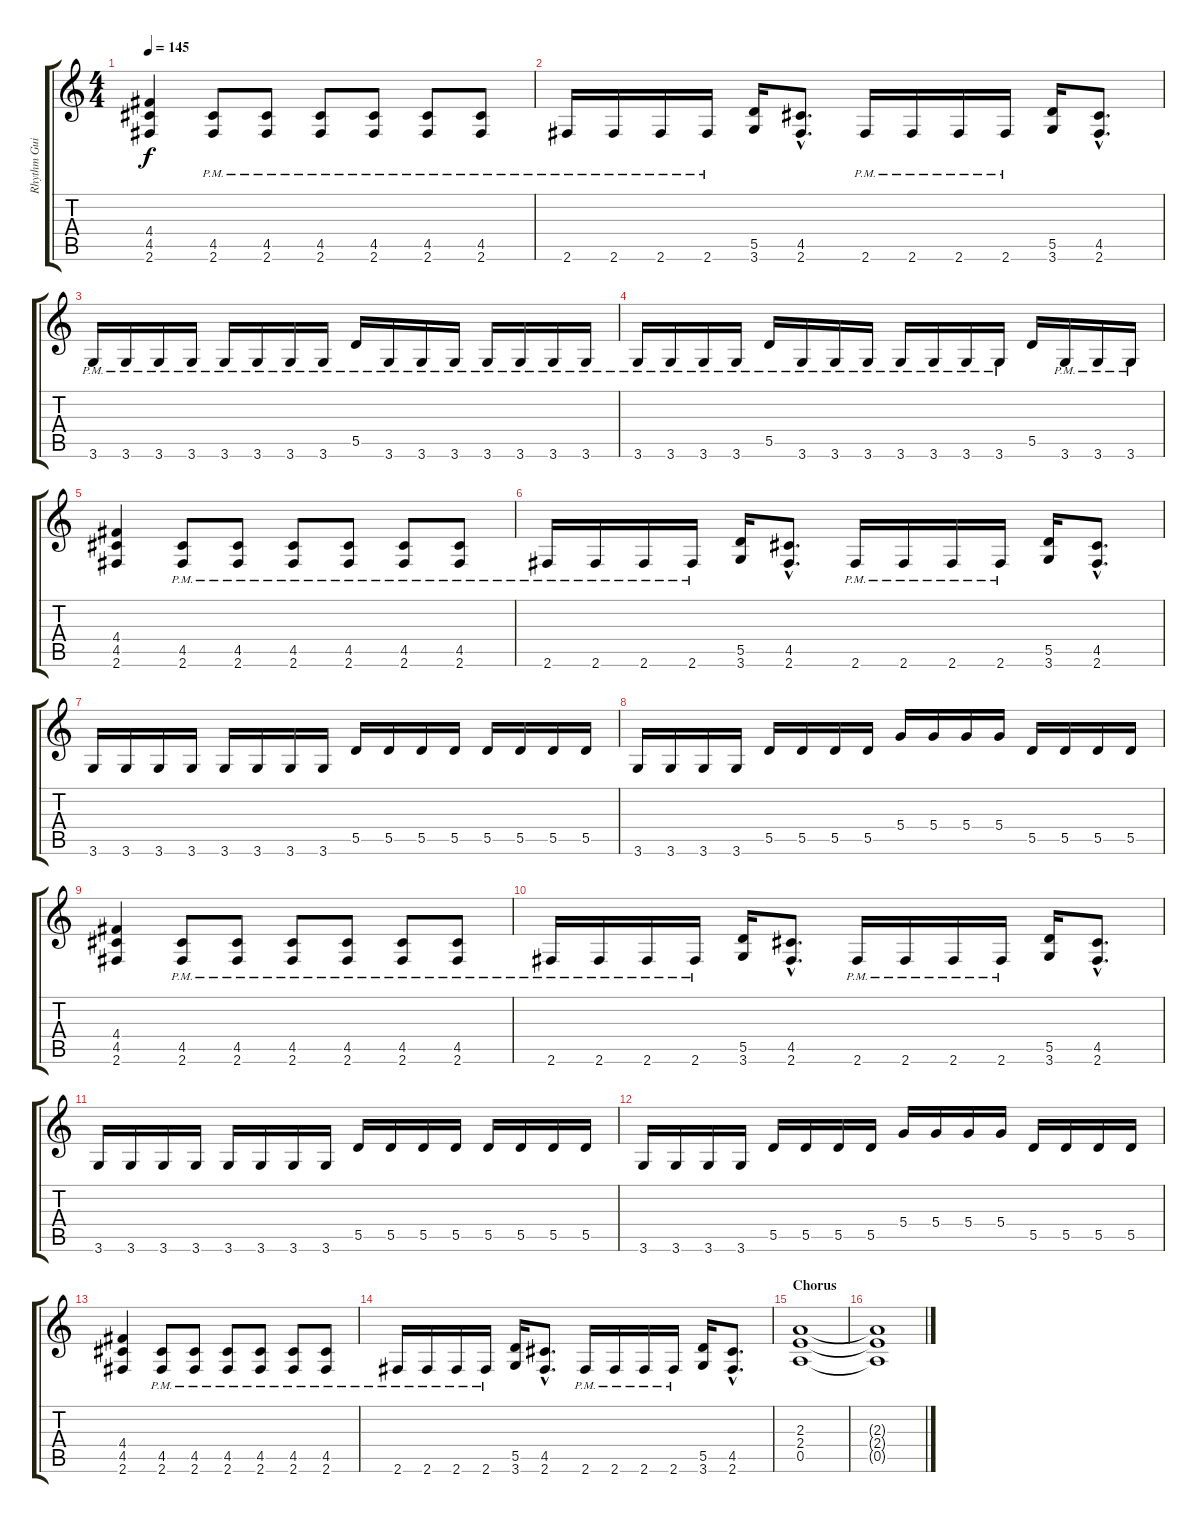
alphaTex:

\track ("Rhythm Guitar" "Rhythm Gui") {instrument distortionguitar}
\staff {score tabs}
\tuning (E4 B3 G3 D3 A2 E2) {hide}
\ts (4 4)
\tempo 145
\clef g2
\ks c
(4.4 4.5 2.6).4{dy f} (4.5{pm} 2.6{pm}).8 (4.5{pm} 2.6{pm}).8 (4.5{pm} 2.6{pm}).8 (4.5{pm} 2.6{pm}).8 (4.5{pm} 2.6{pm}).8 (4.5{pm} 2.6{pm}).8 |
2.6{pm}.16 2.6{pm}.16 2.6{pm}.16 2.6{pm}.16 (5.5 3.6).16 (4.5{hac} 2.6{hac}).8{d} 2.6{pm}.16 2.6{pm}.16 2.6{pm}.16 2.6{pm}.16 (5.5 3.6).16 (4.5{hac} 2.6{hac}).8{d} |
3.6{pm}.16 3.6{pm}.16 3.6{pm}.16 3.6{pm}.16 3.6{pm}.16 3.6{pm}.16 3.6{pm}.16 3.6{pm}.16 5.5{pm}.16 3.6{pm}.16 3.6{pm}.16 3.6{pm}.16 3.6{pm}.16 3.6{pm}.16 3.6{pm}.16 3.6{pm}.16 |
3.6{pm}.16 3.6{pm}.16 3.6{pm}.16 3.6{pm}.16 5.5{pm}.16 3.6{pm}.16 3.6{pm}.16 3.6{pm}.16 3.6{pm}.16 3.6{pm}.16 3.6{pm}.16 3.6{pm}.16 5.5.16 3.6{pm}.16 3.6{pm}.16 3.6{pm}.16 |
(4.4 4.5 2.6).4 (4.5{pm} 2.6{pm}).8 (4.5{pm} 2.6{pm}).8 (4.5{pm} 2.6{pm}).8 (4.5{pm} 2.6{pm}).8 (4.5{pm} 2.6{pm}).8 (4.5{pm} 2.6{pm}).8 |
2.6{pm}.16 2.6{pm}.16 2.6{pm}.16 2.6{pm}.16 (5.5 3.6).16 (4.5{hac} 2.6{hac}).8{d} 2.6{pm}.16 2.6{pm}.16 2.6{pm}.16 2.6{pm}.16 (5.5 3.6).16 (4.5{hac} 2.6{hac}).8{d} |
3.6.16 3.6.16 3.6.16 3.6.16 3.6.16 3.6.16 3.6.16 3.6.16 5.5.16 5.5.16 5.5.16 5.5.16 5.5.16 5.5.16 5.5.16 5.5.16 |
3.6.16 3.6.16 3.6.16 3.6.16 5.5.16 5.5.16 5.5.16 5.5.16 5.4.16 5.4.16 5.4.16 5.4.16 5.5.16 5.5.16 5.5.16 5.5.16 |
(4.4 4.5 2.6).4 (4.5{pm} 2.6{pm}).8 (4.5{pm} 2.6{pm}).8 (4.5{pm} 2.6{pm}).8 (4.5{pm} 2.6{pm}).8 (4.5{pm} 2.6{pm}).8 (4.5{pm} 2.6{pm}).8 |
2.6{pm}.16 2.6{pm}.16 2.6{pm}.16 2.6{pm}.16 (5.5 3.6).16 (4.5{hac} 2.6{hac}).8{d} 2.6{pm}.16 2.6{pm}.16 2.6{pm}.16 2.6{pm}.16 (5.5 3.6).16 (4.5{hac} 2.6{hac}).8{d} |
3.6.16 3.6.16 3.6.16 3.6.16 3.6.16 3.6.16 3.6.16 3.6.16 5.5.16 5.5.16 5.5.16 5.5.16 5.5.16 5.5.16 5.5.16 5.5.16 |
3.6.16 3.6.16 3.6.16 3.6.16 5.5.16 5.5.16 5.5.16 5.5.16 5.4.16 5.4.16 5.4.16 5.4.16 5.5.16 5.5.16 5.5.16 5.5.16 |
(4.4 4.5 2.6).4 (4.5{pm} 2.6{pm}).8 (4.5{pm} 2.6{pm}).8 (4.5{pm} 2.6{pm}).8 (4.5{pm} 2.6{pm}).8 (4.5{pm} 2.6{pm}).8 (4.5{pm} 2.6{pm}).8 |
2.6{pm}.16 2.6{pm}.16 2.6{pm}.16 2.6{pm}.16 (5.5 3.6).16 (4.5{hac} 2.6{hac}).8{d} 2.6{pm}.16 2.6{pm}.16 2.6{pm}.16 2.6{pm}.16 (5.5 3.6).16 (4.5{hac} 2.6{hac}).8{d} |
\section ("" "Chorus")
(2.3 2.4 0.5).1 |
(2.3{t} 2.4{t} 0.5{t}).1
